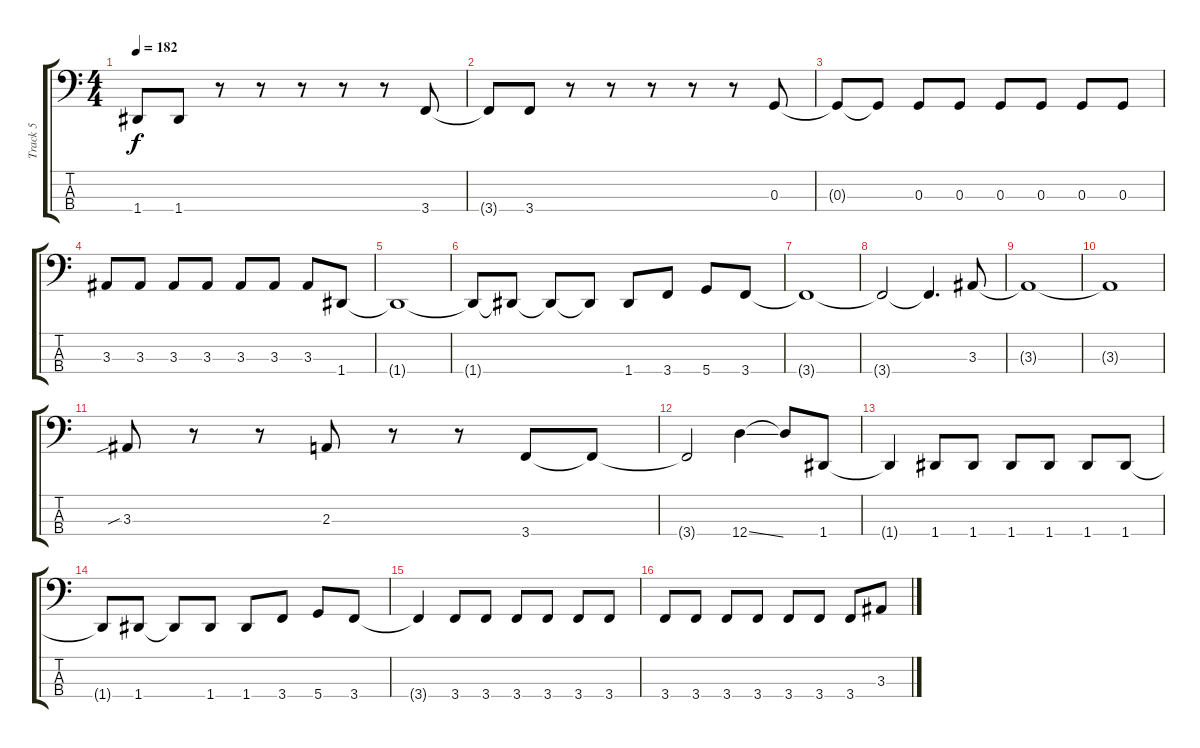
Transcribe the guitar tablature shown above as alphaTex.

\track ("Track 5" "Track 5") {instrument electricbasspick}
\staff {score tabs}
\tuning (F2 C2 G1 D1) {hide}
\ts (4 4)
\tempo 182
\clef f4
\ks c
1.4{t}.8{dy f} 1.4.8 r.8 r.8 r.8 r.8 r.8 3.4.8 |
3.4{t}.8 3.4.8 r.8 r.8 r.8 r.8 r.8 0.3.8 |
0.3{t}.8 0.3{t}.8 0.3.8 0.3.8 0.3.8 0.3.8 0.3.8 0.3.8 |
3.3.8 3.3.8 3.3.8 3.3.8 3.3.8 3.3.8 3.3.8 1.4.8 |
1.4{t}.1 |
1.4{t}.8 1.4{t}.8 1.4{t}.8 1.4{t}.8 1.4.8 3.4.8 5.4.8 3.4.8 |
3.4{t}.1 |
3.4{t}.2 3.4{t}.4{d} 3.3.8 |
3.3{t}.1 |
3.3{t}.1 |
3.3{sib}.8 r.8 r.8 2.3.8 r.8 r.8 3.4.8 3.4{t}.8 |
3.4{t}.2 12.4{ss}.4 12.4{t}.8 1.4.8 |
1.4{t}.4 1.4.8 1.4.8 1.4.8 1.4.8 1.4.8 1.4.8 |
1.4{t}.8 1.4.8 1.4{t}.8 1.4.8 1.4.8 3.4.8 5.4.8 3.4.8 |
3.4{t}.4 3.4.8 3.4.8 3.4.8 3.4.8 3.4.8 3.4.8 |
3.4.8 3.4.8 3.4.8 3.4.8 3.4.8 3.4.8 3.4.8 3.3.8
